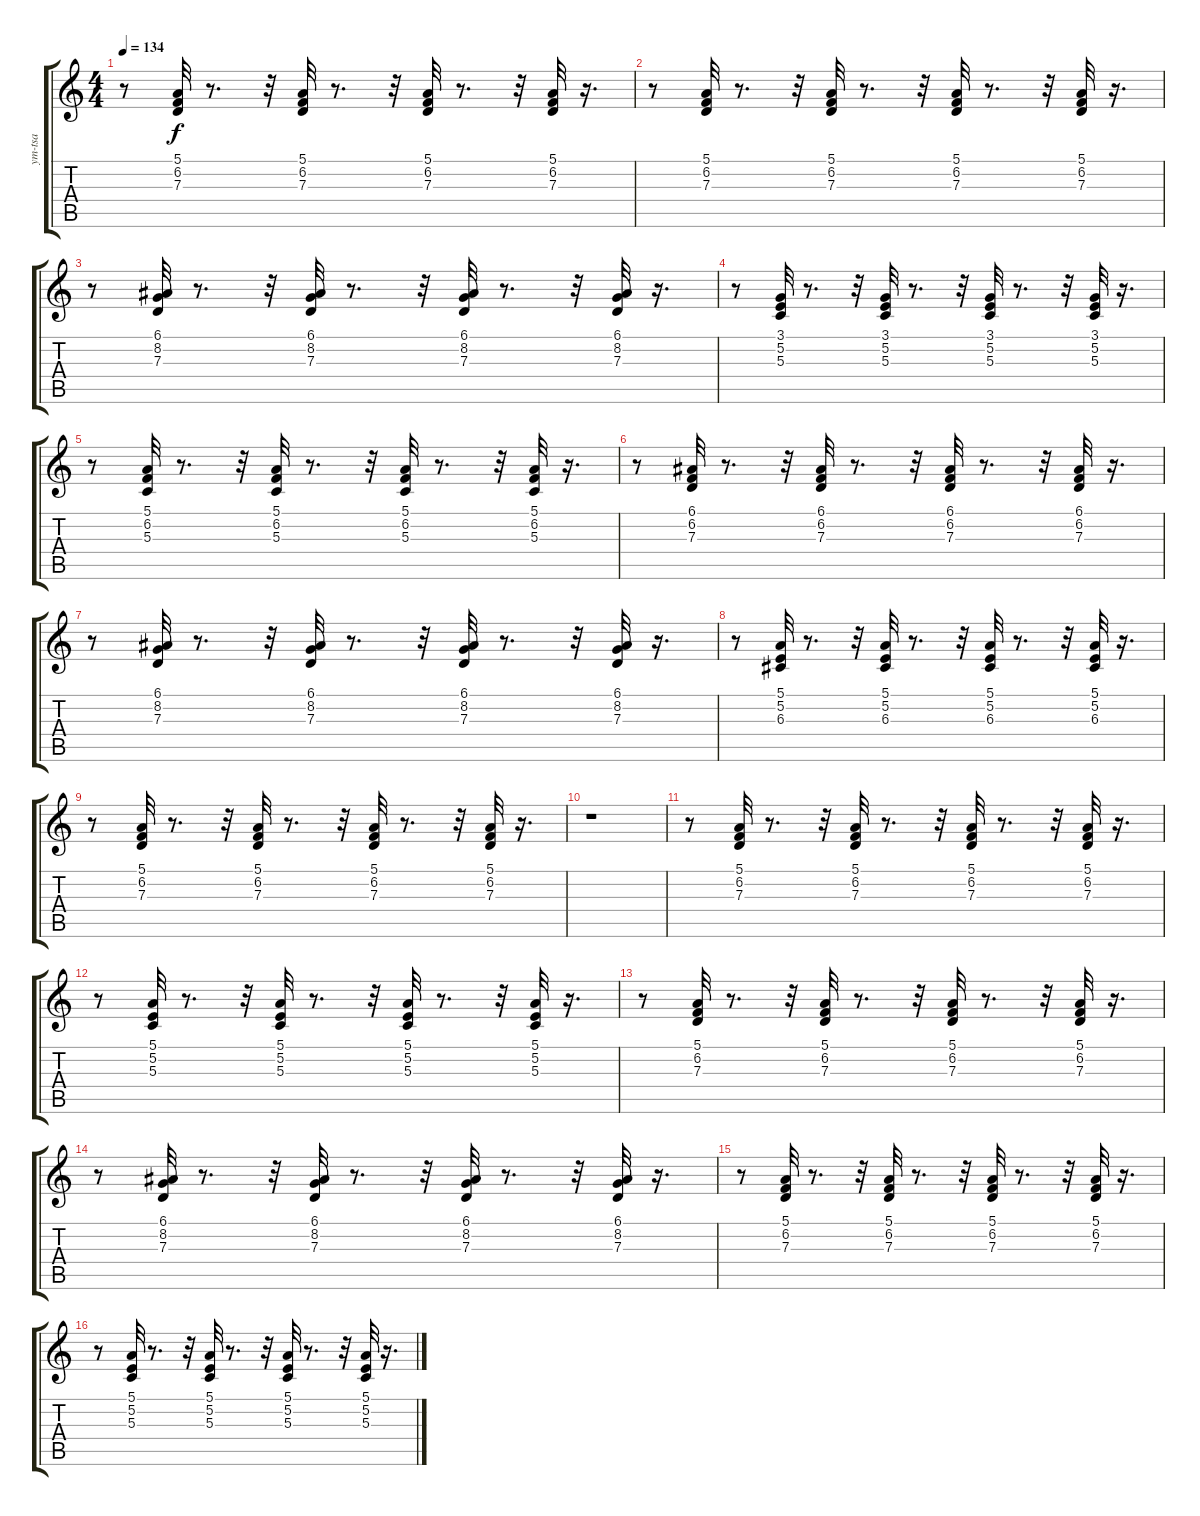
\track ("ym-tsa" "ym-tsa") {instrument pad1newage}
\staff {score tabs}
\tuning (E4 B3 G3 D3 A2 E2) {hide}
\ts (4 4)
\tempo 134
\clef g2
\ks c
r.8{dy f} (5.1 6.2 7.3).32 r.8{d} r.32 (5.1 6.2 7.3).32 r.8{d} r.32 (5.1 6.2 7.3).32 r.8{d} r.32 (5.1 6.2 7.3).32 r.16{d} |
r.8 (5.1 6.2 7.3).32 r.8{d} r.32 (5.1 6.2 7.3).32 r.8{d} r.32 (5.1 6.2 7.3).32 r.8{d} r.32 (5.1 6.2 7.3).32 r.16{d} |
r.8 (6.1 8.2 7.3).32 r.8{d} r.32 (6.1 8.2 7.3).32 r.8{d} r.32 (6.1 8.2 7.3).32 r.8{d} r.32 (6.1 8.2 7.3).32 r.16{d} |
r.8 (3.1 5.2 5.3).32 r.8{d} r.32 (3.1 5.2 5.3).32 r.8{d} r.32 (3.1 5.2 5.3).32 r.8{d} r.32 (3.1 5.2 5.3).32 r.16{d} |
r.8 (5.1 6.2 5.3).32 r.8{d} r.32 (5.1 6.2 5.3).32 r.8{d} r.32 (5.1 6.2 5.3).32 r.8{d} r.32 (5.1 6.2 5.3).32 r.16{d} |
r.8 (6.1 6.2 7.3).32 r.8{d} r.32 (6.1 6.2 7.3).32 r.8{d} r.32 (6.1 6.2 7.3).32 r.8{d} r.32 (6.1 6.2 7.3).32 r.16{d} |
r.8 (6.1 8.2 7.3).32 r.8{d} r.32 (6.1 8.2 7.3).32 r.8{d} r.32 (6.1 8.2 7.3).32 r.8{d} r.32 (6.1 8.2 7.3).32 r.16{d} |
r.8 (5.1 5.2 6.3).32 r.8{d} r.32 (5.1 5.2 6.3).32 r.8{d} r.32 (5.1 5.2 6.3).32 r.8{d} r.32 (5.1 5.2 6.3).32 r.16{d} |
r.8 (5.1 6.2 7.3).32 r.8{d} r.32 (5.1 6.2 7.3).32 r.8{d} r.32 (5.1 6.2 7.3).32 r.8{d} r.32 (5.1 6.2 7.3).32 r.16{d} |
r.1 |
r.8 (5.1 6.2 7.3).32 r.8{d} r.32 (5.1 6.2 7.3).32 r.8{d} r.32 (5.1 6.2 7.3).32 r.8{d} r.32 (5.1 6.2 7.3).32 r.16{d} |
r.8 (5.1 5.2 5.3).32 r.8{d} r.32 (5.1 5.2 5.3).32 r.8{d} r.32 (5.1 5.2 5.3).32 r.8{d} r.32 (5.1 5.2 5.3).32 r.16{d} |
r.8 (5.1 6.2 7.3).32 r.8{d} r.32 (5.1 6.2 7.3).32 r.8{d} r.32 (5.1 6.2 7.3).32 r.8{d} r.32 (5.1 6.2 7.3).32 r.16{d} |
r.8 (6.1 8.2 7.3).32 r.8{d} r.32 (6.1 8.2 7.3).32 r.8{d} r.32 (6.1 8.2 7.3).32 r.8{d} r.32 (6.1 8.2 7.3).32 r.16{d} |
r.8 (5.1 6.2 7.3).32 r.8{d} r.32 (5.1 6.2 7.3).32 r.8{d} r.32 (5.1 6.2 7.3).32 r.8{d} r.32 (5.1 6.2 7.3).32 r.16{d} |
r.8 (5.1 5.2 5.3).32 r.8{d} r.32 (5.1 5.2 5.3).32 r.8{d} r.32 (5.1 5.2 5.3).32 r.8{d} r.32 (5.1 5.2 5.3).32 r.16{d}
